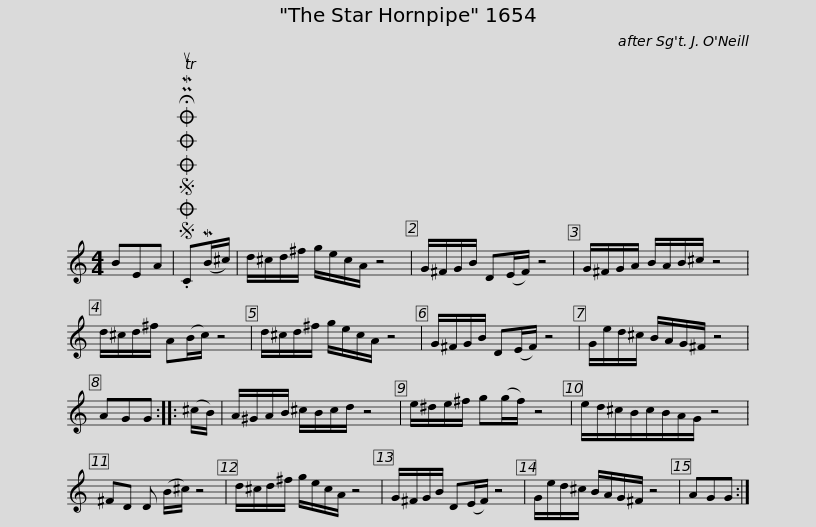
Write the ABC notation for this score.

X:1
L:1/8
M:4/4
I:linebreak $
K:C
V:1 treble
V:1
 BEA |SOSOOO .!fermata!PMTuC(MB/^c/) | d/^c/d/^f/ g/e/c/A/ z4 | G/^F/G/B/ D(E/F/) z4 | G/^F/G/A/ B/A/B/^c/ z4 | %5
 d/^c/d/^f/ A(B/c/) z4 |$ d/^c/d/^f/ g/e/c/A/ z4 | G/^F/G/B/ D(E/F/) z4 | G/e/d/^c/ B/A/G/^F/ z4 | AGG :: %10
 (^c/B/) | A/^G/A/B/ ^c/B/c/d/ z4 |$ e/^d/e/^f/ g(g/f/) z4 | e/d/^c/B/c/B/A/G/ z4 | ^FD D (B/^c/) z4 | %15
 d/^c/d/^f/ g/e/c/A/ z4 | G/^F/G/B/ D(E/F/) z4 |$ G/e/d/^c/ B/A/G/^F/ z4 | AGG :| %19
